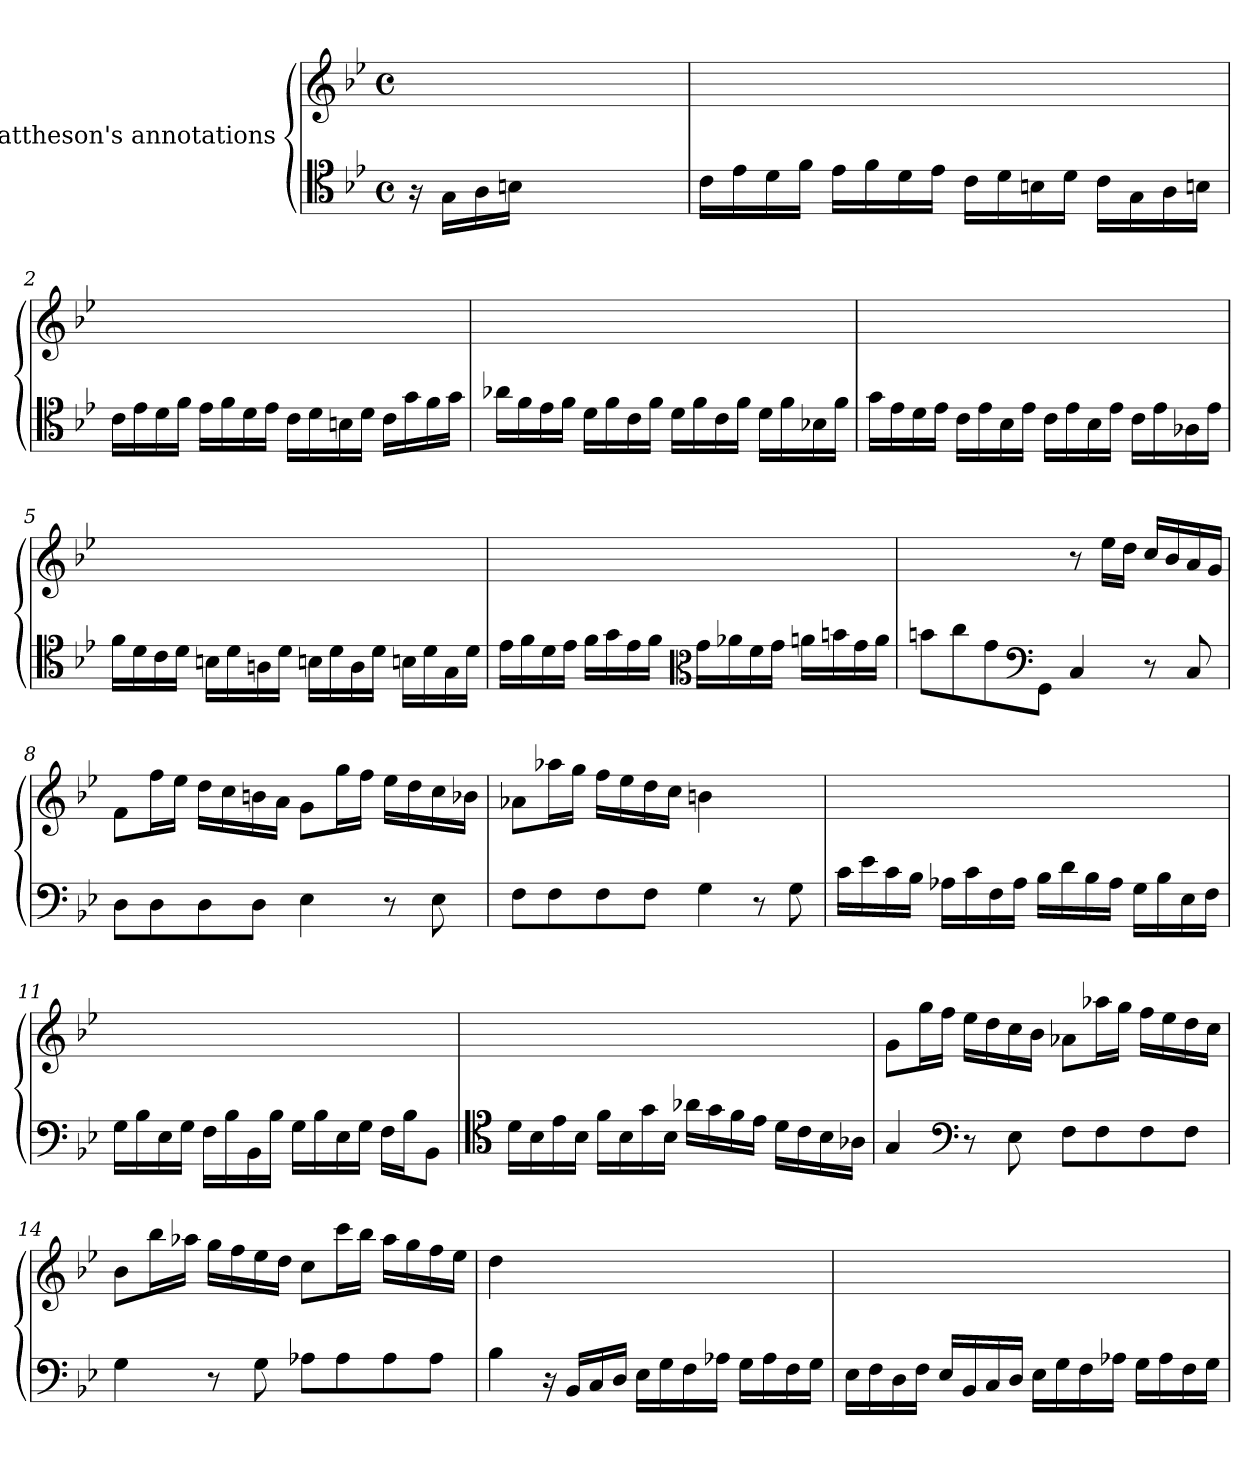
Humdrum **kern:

**kern	**dynam	**kern
*part2	*part2	*part1
*staff2	*staff2	*staff1
*	*	*I"Mattheson's annotations
*clefC4	*	*clefG2
*k[b-e-]	*	*k[b-e-]
*B-:	*	*B-:
*M4/4	*	*M4/4
*met(c)	*	*met(c)
=	=	=
!	!LO:DY:a	!
16r	Allegro.	1ryy
16GLL	.	.
16A	.	.
16BnJJ	.	.
2.ryy	.	.
=1	=1	=1
16cLL	.	1ryy
16e-	.	.
16d	.	.
16fJJ	.	.
16e-LL	.	.
16f	.	.
16d	.	.
16e-JJ	.	.
16cLL	.	.
16d	.	.
16Bn	.	.
16dJJ	.	.
16cLL	.	.
16G	.	.
16A	.	.
16BnJJ	.	.
=2	=2	=2
16cLL	.	1ryy
16e-	.	.
16d	.	.
16fJJ	.	.
16e-LL	.	.
16f	.	.
16d	.	.
16e-JJ	.	.
16cLL	.	.
16d	.	.
16Bn	.	.
16dJJ	.	.
16cLL	.	.
16g	.	.
16f	.	.
16gJJ	.	.
=3	=3	=3
16a-XLL	.	1ryy
16f	.	.
16e-	.	.
16fJJ	.	.
16dLL	.	.
16f	.	.
16c	.	.
16fJJ	.	.
16dLL	.	.
16f	.	.
16c	.	.
16fJJ	.	.
16dLL	.	.
16f	.	.
16B-X	.	.
16fJJ	.	.
=4	=4	=4
16gLL	.	1ryy
16e-	.	.
16d	.	.
16e-JJ	.	.
16cLL	.	.
16e-	.	.
16B-	.	.
16e-JJ	.	.
16cLL	.	.
16e-	.	.
16B-	.	.
16e-JJ	.	.
16cLL	.	.
16e-	.	.
16A-X	.	.
16e-JJ	.	.
=5	=5	=5
16fLL	.	1ryy
16d	.	.
16c	.	.
16dJJ	.	.
16BnLL	.	.
16d	.	.
16An	.	.
16dJJ	.	.
16BnLL	.	.
16d	.	.
16A	.	.
16dJJ	.	.
16BnLL	.	.
16d	.	.
16G	.	.
16dJJ	.	.
=6	=6	=6
16e-LL	.	1ryy
16f	.	.
16d	.	.
16e-JJ	.	.
16fLL	.	.
16g	.	.
16e-	.	.
16fJJ	.	.
*clefC3	*	*
16gLL	.	.
16a-X	.	.
16f	.	.
16gJJ	.	.
16anLL	.	.
16b	.	.
16g	.	.
16aJJ	.	.
=7	=7	=7
8bnL	.	2ryy
8cc	.	.
8g	.	.
*clefF4	*	*
8GGJ	.	.
4C	.	8r
.	.	16ee-LL
.	.	16ddJJ
8r	.	16ccLL
.	.	16b-
8C	.	16a
.	.	16gJJ
=8	=8	=8
8DL	.	8fL
8D	.	16ffL
.	.	16ee-JJ
8D	.	16ddLL
.	.	16cc
8DJ	.	16bn
.	.	16aJJ
4E-	.	8gL
.	.	16ggL
.	.	16ffJJ
8r	.	16ee-LL
.	.	16dd
8E-	.	16cc
.	.	16b-XJJ
=9	=9	=9
8FL	.	8a-XL
8F	.	16aa-XL
.	.	16ggJJ
8F	.	16ffLL
.	.	16ee-
8FJ	.	16dd
.	.	16ccJJ
4G	.	4bn
8r	.	4ryy
8G	.	.
=10	=10	=10
16cLL	.	1ryy
16e-	.	.
16c	.	.
16B-JJ	.	.
16A-XLL	.	.
16c	.	.
16F	.	.
16A-JJ	.	.
16B-LL	.	.
16d	.	.
16B-	.	.
16A-JJ	.	.
16GLL	.	.
16B-	.	.
16E-	.	.
16FJJ	.	.
=11	=11	=11
16GLL	.	1ryy
16B-	.	.
16E-	.	.
16GJJ	.	.
16FLL	.	.
16B-	.	.
16BB-	.	.
16B-JJ	.	.
16GLL	.	.
16B-	.	.
16E-	.	.
16GJJ	.	.
16FLL	.	.
16B-J	.	.
8BB-J	.	.
=12	=12	=12
*clefC4	*	*
16dLL	.	1ryy
16B-	.	.
16e-	.	.
16B-JJ	.	.
16fLL	.	.
16B-	.	.
16g	.	.
16B-JJ	.	.
16a-XLL	.	.
16g	.	.
16f	.	.
16e-JJ	.	.
16dLL	.	.
16c	.	.
16B-	.	.
16A-XJJ	.	.
=13	=13	=13
4G	.	8gL
.	.	16ggL
.	.	16ffJJ
*clefF4	*	*
8r	.	16ee-LL
.	.	16dd
8E-	.	16cc
.	.	16b-JJ
8FL	.	8a-XL
8F	.	16aa-XL
.	.	16ggJJ
8F	.	16ffLL
.	.	16ee-
8FJ	.	16dd
.	.	16ccJJ
=14	=14	=14
4G	.	8b-L
.	.	16bb-L
.	.	16aa-XJJ
8r	.	16ggLL
.	.	16ff
8G	.	16ee-
.	.	16ddJJ
8A-XL	.	8ccL
8A-	.	16cccL
.	.	16bb-JJ
8A-	.	16aa-LL
.	.	16gg
8A-J	.	16ff
.	.	16ee-JJ
=15	=15	=15
4B-	.	4dd
16r	.	2.ryy
16BB-LL	.	.
16C	.	.
16DJJ	.	.
16E-LL	.	.
16G	.	.
16F	.	.
16A-XJJ	.	.
16GLL	.	.
16A-	.	.
16F	.	.
16GJJ	.	.
=16	=16	=16
16E-LL	.	1ryy
16F	.	.
16D	.	.
16FJJ	.	.
16E-LL	.	.
16BB-	.	.
16C	.	.
16DJJ	.	.
16E-LL	.	.
16G	.	.
16F	.	.
16A-XJJ	.	.
16GLL	.	.
16A-	.	.
16F	.	.
16GJJ	.	.
=	=	=
*-	*-	*-
